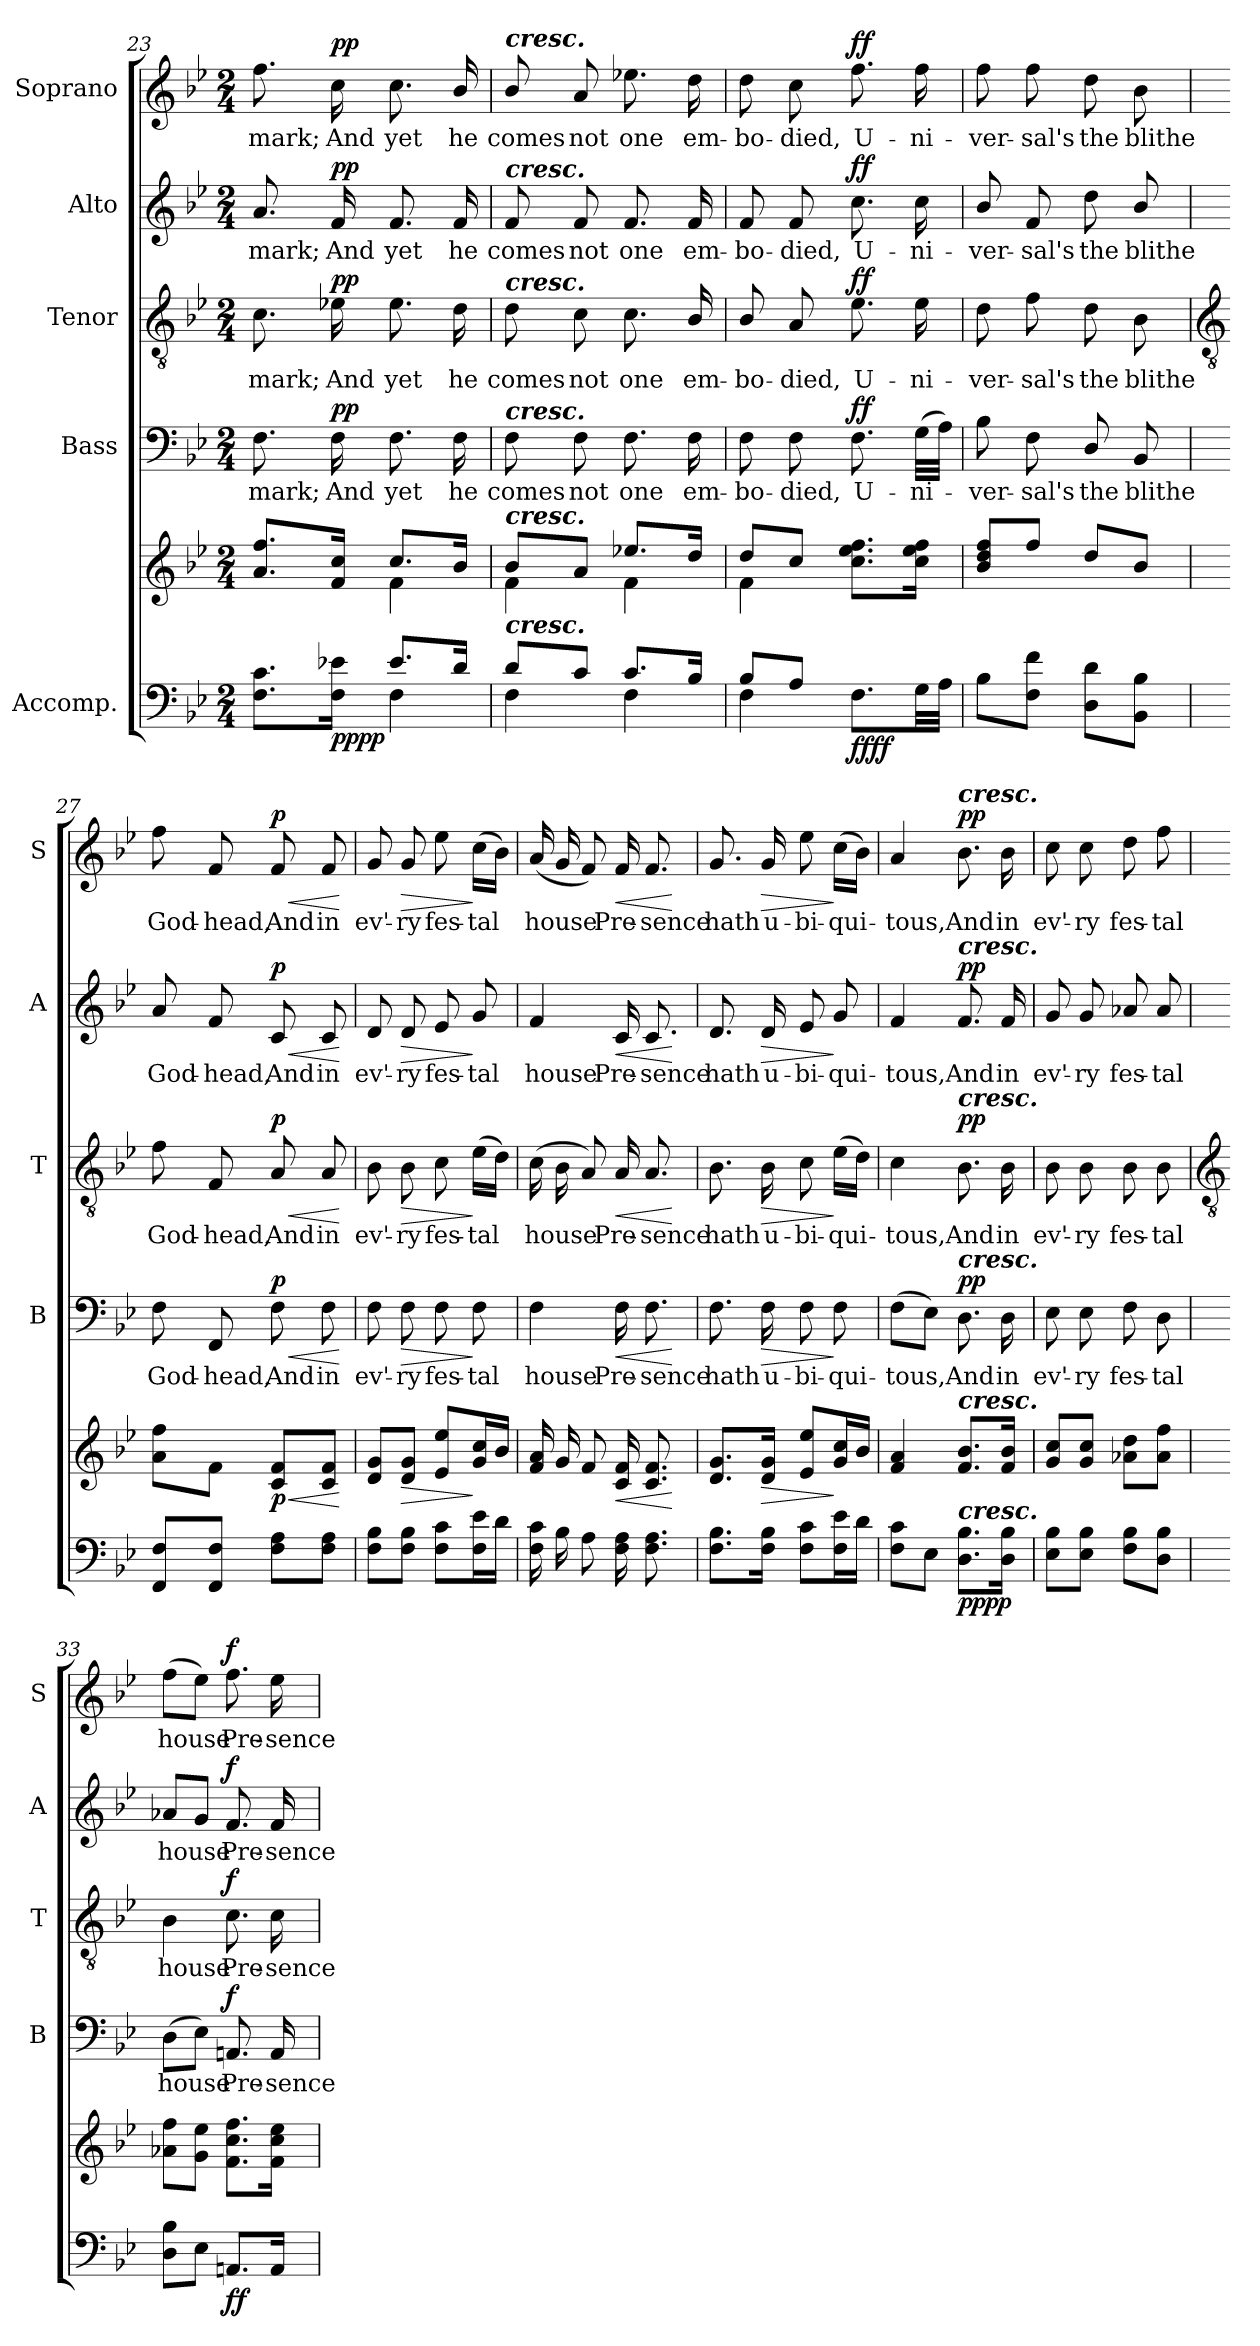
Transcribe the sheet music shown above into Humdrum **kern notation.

**kern	**kern	**dynam	**kern	**text	**dynam	**kern	**text	**dynam	**kern	**text	**dynam	**kern	**text	**dynam
*part5	*part5	*part5	*part4	*part4	*part4	*part3	*part3	*part3	*part2	*part2	*part2	*part1	*part1	*part1
*staff6	*staff5	*staff5/6	*staff4	*staff4	*staff4	*staff3	*staff3	*staff3	*staff2	*staff2	*staff2	*staff1	*staff1	*staff1
*I"Accomp.	*	*	*I"Bass	*	*	*I"Tenor	*	*	*I"Alto	*	*	*I"Soprano	*	*
*	*	*	*I'B	*	*	*I'T	*	*	*I'A	*	*	*I'S	*	*
*clefF4	*clefG2	*	*clefF4	*	*	*clefGv2	*	*	*clefG2	*	*	*clefG2	*	*
*k[b-e-]	*k[b-e-]	*	*k[b-e-]	*	*	*k[b-e-]	*	*	*k[b-e-]	*	*	*k[b-e-]	*	*
*B-:	*B-:	*	*B-:	*	*	*B-:	*	*	*B-:	*	*	*B-:	*	*
*M2/4	*M2/4	*	*M2/4	*	*	*M2/4	*	*	*M2/4	*	*	*M2/4	*	*
=23	=23	=23	=23	=23	=23	=23	=23	=23	=23	=23	=23	=23	=23	=23
*^	*^	*	*	*	*	*	*	*	*	*	*	*	*	*
!	!	!	!	!	!	!LO:LY:b	!	!	!LO:LY:b	!	!	!LO:LY:b	!	!	!LO:LY:b	!
4ryy	8.F\ 8.c\L	8.a/ 8.ff/L	4ryy	.	8.F	mark;	.	8.c	mark;	.	8.a	mark;	.	8.ff	mark;	.
!	!	!	!	!LO:DY:b=2	!	!LO:LY:b	!	!	!LO:LY:b	!	!	!LO:LY:b	!	!	!LO:LY:b	!
!	!	!	!	!LO:DY:n=1:b	!	!	!LO:DY:b	!	!	!LO:DY:b	!	!	!LO:DY:b	!	!	!LO:DY:b
.	16F\ 16e-X\J	16f/ 16cc/J	.	pp pp	16F	And	pp	16e-X	And	pp	16f	And	pp	16cc	And	pp
!	!	!	!	!	!	!LO:LY:b	!	!	!LO:LY:b	!	!	!LO:LY:b	!	!	!LO:LY:b	!
8.e-/L	4F\	8.cc/L	4f\	.	8.F	yet	.	8.e-	yet	.	8.f	yet	.	8.cc	yet	.
!	!	!	!	!	!	!LO:LY:b	!	!	!LO:LY:b	!	!	!LO:LY:b	!	!	!LO:LY:b	!
16d/J	.	16b-/J	.	.	16F	he	.	16d	he	.	16f	he	.	16b-/	he	.
=24	=24	=24	=24	=24	=24	=24	=24	=24	=24	=24	=24	=24	=24	=24	=24	=24
!	!	!	!	!	!	!	!	!	!	!	!	!	!	!LO:TX:a:Bi:t=cresc.	!	!
!	!	!	!	!	!	!	!	!	!	!	!LO:TX:a:Bi:t=cresc.	!	!	!	!	!
!	!	!	!	!	!	!	!	!LO:TX:a:Bi:t=cresc.	!	!	!	!	!	!	!	!
!	!	!	!	!	!LO:TX:a:Bi:t=cresc.	!	!	!	!	!	!	!	!	!	!	!
!	!	!LO:TX:a:Bi:t=cresc.	!	!	!	!	!	!	!	!	!	!	!	!	!	!
!LO:TX:a:Bi:t=cresc.	!	!	!	!	!	!	!	!	!	!	!	!	!	!	!	!
!	!	!	!	!	!	!LO:LY:b	!	!	!LO:LY:b	!	!	!LO:LY:b	!	!	!LO:LY:b	!
8d/L	4F\	8b-L	4f\	.	8F	comes	.	8d	comes	.	8f	comes	.	8b-/	comes	.
!	!	!	!	!	!	!LO:LY:b	!	!	!LO:LY:b	!	!	!LO:LY:b	!	!	!LO:LY:b	!
8c/J	.	8aJ	.	.	8F	not	.	8c	not	.	8f	not	.	8a	not	.
!	!	!	!	!	!	!LO:LY:b	!	!	!LO:LY:b	!	!	!LO:LY:b	!	!	!LO:LY:b	!
8.c/L	4F\	8.ee-X/L	4f\	.	8.F	one	.	8.c	one	.	8.f	one	.	8.ee-X	one	.
!	!	!	!	!	!	!LO:LY:b	!	!	!LO:LY:b	!	!	!LO:LY:b	!	!	!LO:LY:b	!
16B-/J	.	16dd/J	.	.	16F	em-	.	16B-/	em-	.	16f	em-	.	16dd	em-	.
=25	=25	=25	=25	=25	=25	=25	=25	=25	=25	=25	=25	=25	=25	=25	=25	=25
!	!	!	!	!	!	!LO:LY:b	!	!	!LO:LY:b	!	!	!LO:LY:b	!	!	!LO:LY:b	!
8B-/L	4F\	8dd/L	4f\	.	8F	-bo-	.	8B-/	-bo-	.	8f	-bo-	.	8dd	-bo-	.
!	!	!	!	!	!	!LO:LY:b	!	!	!LO:LY:b	!	!	!LO:LY:b	!	!	!LO:LY:b	!
8A/J	.	8cc/J	.	.	8F	-died,	.	8A	-died,	.	8f	-died,	.	8cc	-died,	.
!	!	!	!	!LO:DY:b=2	!	!LO:LY:b	!	!	!LO:LY:b	!	!	!LO:LY:b	!	!	!LO:LY:b	!
!	!	!	!	!LO:DY:n=1:b	!	!	!LO:DY:b	!	!	!LO:DY:b	!	!	!LO:DY:b	!	!	!LO:DY:b
4ryy	8.F\L	8.cc 8.ee- 8.ffL	4ryy	ff ff	8.F	U-	ff	8.e-	U-	ff	8.cc	U-	ff	8.ff	U-	ff
!	!	!	!	!	!	!LO:LY:b	!	!	!LO:LY:b	!	!	!LO:LY:b	!	!	!LO:LY:b	!
.	32G\LL	16cc 16ee- 16ffJ	.	.	(>32GLLL	-ni-	.	16e-	-ni-	.	16cc	-ni-	.	16ff	-ni-	.
.	32A\JJJ	.	.	.	32AJJJ)	.	.	.	.	.	.	.	.	.	.	.
=26	=26	=26	=26	=26	=26	=26	=26	=26	=26	=26	=26	=26	=26	=26	=26	=26
!LO:N:vis=1	!	!	!LO:N:vis=1	!	!	!LO:LY:b	!	!	!LO:LY:b	!	!	!LO:LY:b	!	!	!LO:LY:b	!
2ryy	8B-\L	8b- 8dd 8ffL	2ryy	.	8B-	ver-	.	8d	-ver-	.	8b-/	-ver-	.	8ff	-ver-	.
!	!	!	!	!	!	!LO:LY:b	!	!	!LO:LY:b	!	!	!LO:LY:b	!	!	!LO:LY:b	!
.	8F\ 8f\J	8ffJ	.	.	8F	-sal's	.	8f	-sal's	.	8f	-sal's	.	8ff	-sal's	.
!	!	!	!	!	!	!LO:LY:b	!	!	!LO:LY:b	!	!	!LO:LY:b	!	!	!LO:LY:b	!
.	8D\ 8d\L	8ddL	.	.	8D/	the	.	8d	the	.	8dd	the	.	8dd	the	.
!	!	!	!	!	!	!LO:LY:b	!	!	!LO:LY:b	!	!	!LO:LY:b	!	!	!LO:LY:b	!
.	8BB-\ 8B-\J	8b-J	.	.	8BB-	blithe	.	8B-	blithe	.	8b-/	blithe	.	8b-	blithe	.
*v	*v	*	*	*	*	*	*	*	*	*	*	*	*	*	*	*
*	*v	*v	*	*	*	*	*	*	*	*	*	*	*	*	*
!!LO:LB:g=z
=27	=27	=27	=27	=27	=27	=27	=27	=27	=27	=27	=27	=27	=27	=27
*	*	*	*	*	*	*clefGv2	*	*	*	*	*	*	*	*
*^	*	*	*	*	*	*	*	*	*	*	*	*	*	*
!	!	!	!	!	!LO:LY:b	!	!	!LO:LY:b	!	!	!LO:LY:b	!	!	!LO:LY:b	!
*v	*v	*	*	*	*	*	*	*	*	*	*	*	*	*	*
8FF 8FL	8a 8ffL	.	8F	God-	.	8f	God-	.	8a	God-	.	8ff	God-	.
!	!	!	!	!LO:LY:b	!	!	!LO:LY:b	!	!	!LO:LY:b	!	!	!LO:LY:b	!
8FF 8FJ	8fJ	.	8FF	-head,	.	8F	-head,	.	8f	-head,	.	8f	-head,	.
!	!	!LO:HP:b	!	!LO:LY:b	!LO:HP:b	!	!LO:LY:b	!LO:HP:b	!	!LO:LY:b	!LO:HP:b	!	!LO:LY:b	!LO:HP:b
!	!	!LO:DY:n=1:b	!	!	!LO:DY:n=1:b	!	!	!LO:DY:n=1:b	!	!	!LO:DY:n=1:b	!	!	!LO:DY:n=1:b
8F 8AL	8c 8fL	< p	8F	And	< p	8A	And	< p	8c	And	< p	8f	And	< p
!	!	!	!	!LO:LY:b	!	!	!LO:LY:b	!	!	!LO:LY:b	!	!	!LO:LY:b	!
8F 8AJ	8c 8fJ	.	8F	in	.	8A	in	.	8c	in	.	8f	in	.
.	.	[	.	.	[	.	.	[	.	.	[	.	.	[
=28	=28	=28	=28	=28	=28	=28	=28	=28	=28	=28	=28	=28	=28	=28
!	!	!	!	!LO:LY:b	!	!	!LO:LY:b	!	!	!LO:LY:b	!	!	!LO:LY:b	!
8F 8B-L	8d 8gL	.	8F	ev'-	.	8B-	ev'-	.	8d	ev'-	.	8g	ev'-	.
!	!	!LO:HP:b	!	!LO:LY:b	!LO:HP:b	!	!LO:LY:b	!LO:HP:b	!	!LO:LY:b	!LO:HP:b	!	!LO:LY:b	!LO:HP:b
8F 8B-J	8d 8gJ	>	8F	-ry	>	8B-	-ry	>	8d	-ry	>	8g	-ry	>
!	!	!	!	!LO:LY:b	!	!	!LO:LY:b	!	!	!LO:LY:b	!	!	!LO:LY:b	!
8F 8cL	8e- 8ee-L	.	8F	fes-	.	8c	fes-	.	8e-	fes-	.	8ee-	fes-	.
!	!	!	!	!LO:LY:b	!	!	!LO:LY:b	!	!	!LO:LY:b	!	!	!LO:LY:b	!
16F 16e-L	16g 16ccL	]	8F	-tal	]	(>16e-LL	-tal	]	8g	-tal	]	(>16ccLL	-tal	]
16dJJ	16b-JJ	.	.	.	.	16dJJ)	.	.	.	.	.	16b-JJ)	.	.
=29	=29	=29	=29	=29	=29	=29	=29	=29	=29	=29	=29	=29	=29	=29
!	!	!	!	!LO:LY:b	!	!	!LO:LY:b	!	!	!LO:LY:b	!	!	!LO:LY:b	!
16F 16cLL	16f 16aLL	.	4F	house	.	(>16cLL	house	.	4f	house	.	(<16aLL	house	.
16B-	16g	.	.	.	.	16B-	.	.	.	.	.	16g	.	.
8AJ	8fJ	.	.	.	.	8AJ)	.	.	.	.	.	8fJ)	.	.
!	!	!LO:HP:b	!	!LO:LY:b	!LO:HP:b	!	!LO:LY:b	!LO:HP:b	!	!LO:LY:b	!LO:HP:b	!	!LO:LY:b	!LO:HP:b
16F 16ALL	16c 16fLL	<	16F	Pre-	<	16A	Pre-	<	16c	Pre-	<	16f	Pre-	<
!	!	!	!	!LO:LY:b	!	!	!LO:LY:b	!	!	!LO:LY:b	!	!	!LO:LY:b	!
8.F 8.AJ	8.c 8.fJ	.	8.F	-sence	.	8.A	-sence	.	8.c	-sence	.	8.f	-sence	.
.	.	[	.	.	[	.	.	[	.	.	[	.	.	[
=30	=30	=30	=30	=30	=30	=30	=30	=30	=30	=30	=30	=30	=30	=30
!	!	!	!	!LO:LY:b	!	!	!LO:LY:b	!	!	!LO:LY:b	!	!	!LO:LY:b	!
8.F 8.B-L	8.d 8.gL	.	8.F	hath	.	8.B-	hath	.	8.d	hath	.	8.g	hath	.
!	!	!LO:HP:b	!	!LO:LY:b	!LO:HP:b	!	!LO:LY:b	!LO:HP:b	!	!LO:LY:b	!LO:HP:b	!	!LO:LY:b	!LO:HP:b
16F 16B-J	16d 16gJ	>	16F	u-	>	16B-	u-	>	16d	u-	>	16g	u-	>
!	!	!	!	!LO:LY:b	!	!	!LO:LY:b	!	!	!LO:LY:b	!	!	!LO:LY:b	!
8F 8cL	8e- 8ee-L	.	8F	-bi-	.	8c	-bi-	.	8e-	-bi-	.	8ee-	-bi-	.
!	!	!	!	!LO:LY:b	!	!	!LO:LY:b	!	!	!LO:LY:b	!	!	!LO:LY:b	!
16F 16e-L	16g 16ccL	]	8F	-qui-	]	(>16e-LL	-qui-	]	8g	-qui-	]	(>16ccLL	-qui-	]
16dJJ	16b-JJ	.	.	.	.	16dJJ)	.	.	.	.	.	16b-JJ)	.	.
=31	=31	=31	=31	=31	=31	=31	=31	=31	=31	=31	=31	=31	=31	=31
!	!	!	!	!LO:LY:b	!	!	!LO:LY:b	!	!	!LO:LY:b	!	!	!LO:LY:b	!
8F 8cL	4f 4a	.	(>8FL	-tous,	.	4c	tous,	.	4f	-tous,	.	4a	tous,	.
8E-J	.	.	8E-J)	.	.	.	.	.	.	.	.	.	.	.
!	!	!	!	!	!	!	!	!	!	!	!	!LO:TX:a:Bi:t=cresc.	!	!
!	!	!	!	!	!	!	!	!	!LO:TX:a:Bi:t=cresc.	!	!	!	!	!
!	!	!	!	!	!	!LO:TX:a:Bi:t=cresc.	!	!	!	!	!	!	!	!
!	!	!	!LO:TX:a:Bi:t=cresc.	!	!	!	!	!	!	!	!	!	!	!
!	!LO:TX:a:Bi:t=cresc.	!	!	!	!	!	!	!	!	!	!	!	!	!
!LO:TX:a:Bi:t=cresc.	!	!	!	!	!	!	!	!	!	!	!	!	!	!
!	!	!LO:DY:b=2	!	!LO:LY:b	!	!	!LO:LY:b	!	!	!LO:LY:b	!	!	!LO:LY:b	!
!	!	!LO:DY:n=1:b	!	!	!LO:DY:b	!	!	!LO:DY:b	!	!	!LO:DY:b	!	!	!LO:DY:b
8.D 8.B-L	8.f 8.b-L	pp pp	8.D	And	pp	8.B-	And	pp	8.f	And	pp	8.b-	And	pp
!	!	!	!	!LO:LY:b	!	!	!LO:LY:b	!	!	!LO:LY:b	!	!	!LO:LY:b	!
16D 16B-J	16f 16b-J	.	16D	in	.	16B-	in	.	16f	in	.	16b-	in	.
=32	=32	=32	=32	=32	=32	=32	=32	=32	=32	=32	=32	=32	=32	=32
!	!	!	!	!LO:LY:b	!	!	!LO:LY:b	!	!	!LO:LY:b	!	!	!LO:LY:b	!
8E- 8B-L	8g 8ccL	.	8E-	ev'-	.	8B-	ev'-	.	8g	ev'-	.	8cc	ev'-	.
!	!	!	!	!LO:LY:b	!	!	!LO:LY:b	!	!	!LO:LY:b	!	!	!LO:LY:b	!
8E- 8B-J	8g 8ccJ	.	8E-	-ry	.	8B-	-ry	.	8g	-ry	.	8cc	-ry	.
!	!	!	!	!LO:LY:b	!	!	!LO:LY:b	!	!	!LO:LY:b	!	!	!LO:LY:b	!
8F 8B-L	8a-X 8ddL	.	8F	fes-	.	8B-	fes-	.	8a-X	fes-	.	8dd	fes-	.
!	!	!	!	!LO:LY:b	!	!	!LO:LY:b	!	!	!LO:LY:b	!	!	!LO:LY:b	!
8D 8B-J	8a- 8ffJ	.	8D	-tal	.	8B-	-tal	.	8a-	-tal	.	8ff	-tal	.
!!LO:LB:g=z
=33	=33	=33	=33	=33	=33	=33	=33	=33	=33	=33	=33	=33	=33	=33
*	*	*	*	*	*	*clefGv2	*	*	*	*	*	*	*	*
!	!	!	!	!LO:LY:b	!	!	!LO:LY:b	!	!	!LO:LY:b	!	!	!LO:LY:b	!
8D 8B-L	8a-X 8ffL	.	(>8DL	house	.	4B-	house	.	8a-XL	house	.	(>8ffL	house	.
8E-J	8g 8ee-J	.	8E-J)	.	.	.	.	.	8gJ	.	.	8ee-J)	.	.
!	!	!LO:DY:b=2	!	!LO:LY:b	!	!	!LO:LY:b	!	!	!LO:LY:b	!	!	!LO:LY:b	!
!	!	!LO:DY:n=1:b	!	!	!LO:DY:b	!	!	!LO:DY:b	!	!	!LO:DY:b	!	!	!LO:DY:b
8.AAnL	8.f 8.cc 8.ffL	f f	8.AAn	Pre-	f	8.c	Pre-	f	8.f	Pre-	f	8.ff	Pre-	f
!	!	!	!	!LO:LY:b	!	!	!LO:LY:b	!	!	!LO:LY:b	!	!	!LO:LY:b	!
16AAJ	16f 16cc 16ee-J	.	16AA	-sence	.	16c	-sence	.	16f	-sence	.	16ee-	-sence	.
=	=	=	=	=	=	=	=	=	=	=	=	=	=	=
*-	*-	*-	*-	*-	*-	*-	*-	*-	*-	*-	*-	*-	*-	*-
